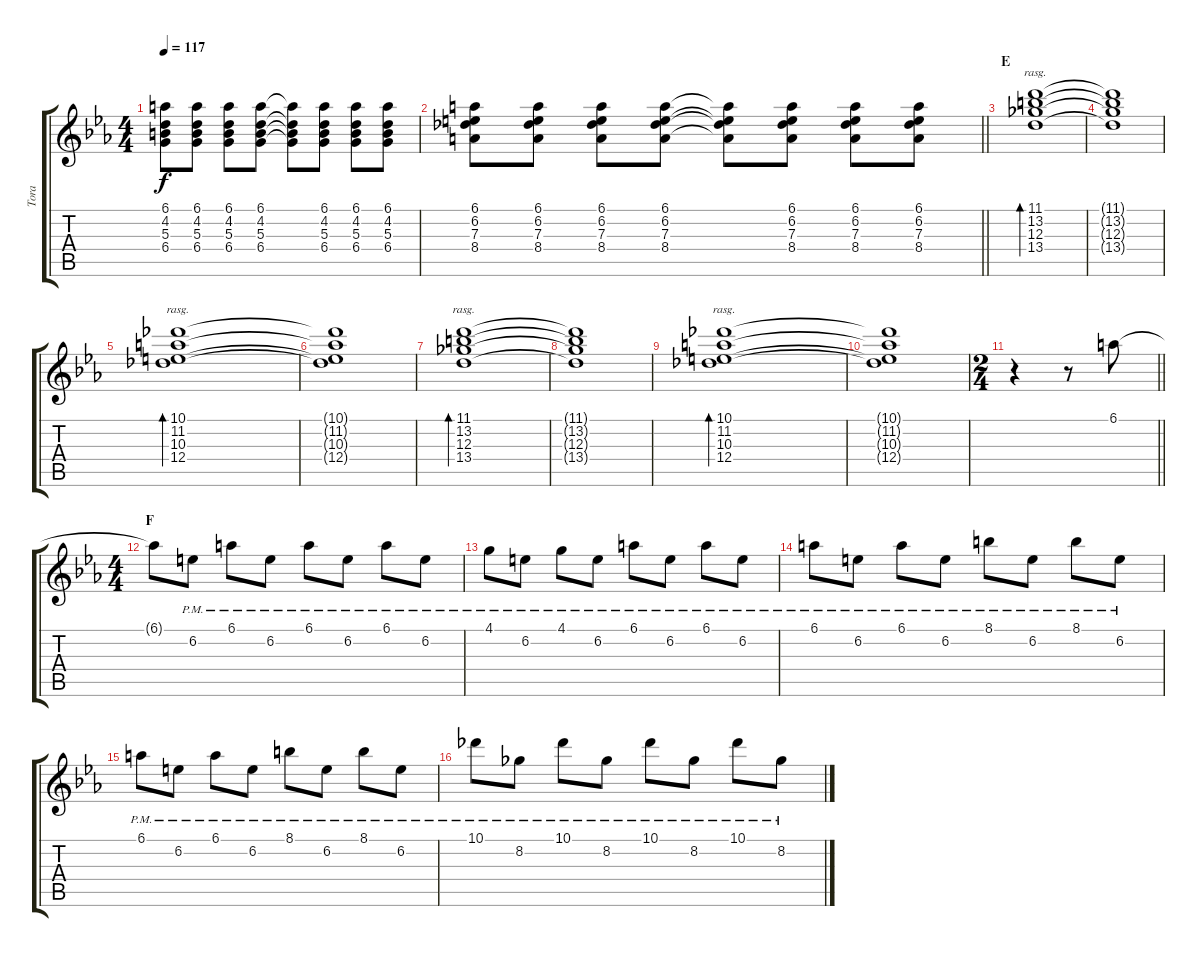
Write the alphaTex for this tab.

\track ("Tora" "Tora") {instrument distortionguitar}
\staff {score tabs}
\tuning (Eb4 Bb3 Gb3 Db3 Ab2 Eb2) {hide}
\ts (4 4)
\tempo 117
\clef g2
\ks eb
(6.1 4.2 5.3 6.4).8{dy f} (6.1 4.2 5.3 6.4).8 (6.1 4.2 5.3 6.4).8 (6.1 4.2 5.3 6.4).8 (6.1{t} 4.2{t} 5.3{t} 6.4{t}).8 (6.1 4.2 5.3 6.4).8 (6.1 4.2 5.3 6.4).8 (6.1 4.2 5.3 6.4).8 |
\barLineRight lightlight
(6.1 6.2 7.3 8.4).8 (6.1 6.2 7.3 8.4).8 (6.1 6.2 7.3 8.4).8 (6.1 6.2 7.3 8.4).8 (6.1{t} 6.2{t} 7.3{t} 8.4{t}).8 (6.1 6.2 7.3 8.4).8 (6.1 6.2 7.3 8.4).8 (6.1 6.2 7.3 8.4).8 |
\section ("" "E")
(11.1 13.2 12.3 13.4).1{bd 240 rasg ii} |
(11.1{t} 13.2{t} 12.3{t} 13.4{t}).1 |
(10.1 11.2 10.3 12.4).1{bd 240 rasg ii} |
(10.1{t} 11.2{t} 10.3{t} 12.4{t}).1 |
(11.1 13.2 12.3 13.4).1{bd 240 rasg ii} |
(11.1{t} 13.2{t} 12.3{t} 13.4{t}).1 |
(10.1 11.2 10.3 12.4).1{bd 240 rasg ii} |
(10.1{t} 11.2{t} 10.3{t} 12.4{t}).1 |
\ts (2 4)
\barLineRight lightlight
r.4 r.8 6.1.8 |
\ts (4 4)
\section ("" "F")
6.1{t}.8 6.2{pm}.8 6.1{pm}.8 6.2{pm}.8 6.1{pm}.8 6.2{pm}.8 6.1{pm}.8 6.2{pm}.8 |
4.1{pm}.8 6.2{pm}.8 4.1{pm}.8 6.2{pm}.8 6.1{pm}.8 6.2{pm}.8 6.1{pm}.8 6.2{pm}.8 |
6.1{pm}.8 6.2{pm}.8 6.1{pm}.8 6.2{pm}.8 8.1{pm}.8 6.2{pm}.8 8.1{pm}.8 6.2{pm}.8 |
6.1{pm}.8 6.2{pm}.8 6.1{pm}.8 6.2{pm}.8 8.1{pm}.8 6.2{pm}.8 8.1{pm}.8 6.2{pm}.8 |
10.1{pm}.8 8.2{pm}.8 10.1{pm}.8 8.2{pm}.8 10.1{pm}.8 8.2{pm}.8 10.1{pm}.8 8.2{pm}.8
